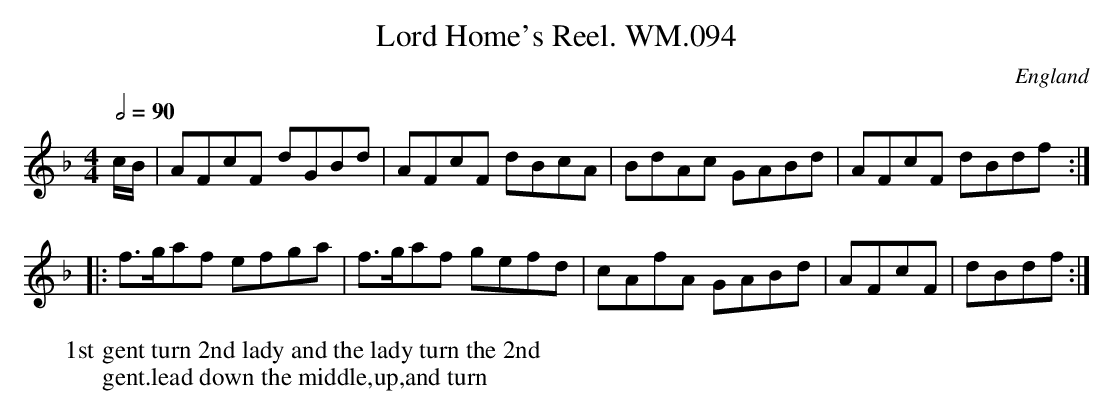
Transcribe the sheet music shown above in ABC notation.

X:1
T:Lord Home's Reel. WM.094
L:1/8
M:4/4
O:England
Q:1/2=90
W:1st gent turn 2nd lady and the lady turn the 2nd
W:gent.lead down the middle,up,and turn
K:FMaj
c/B/|AFcF dGBd|AFcF dBcA|BdAc GABd|AFcF dBdf:|!
|:f>gaf efga|f>gaf gefd|cAfA GABd|AFcF|dBdf:|
